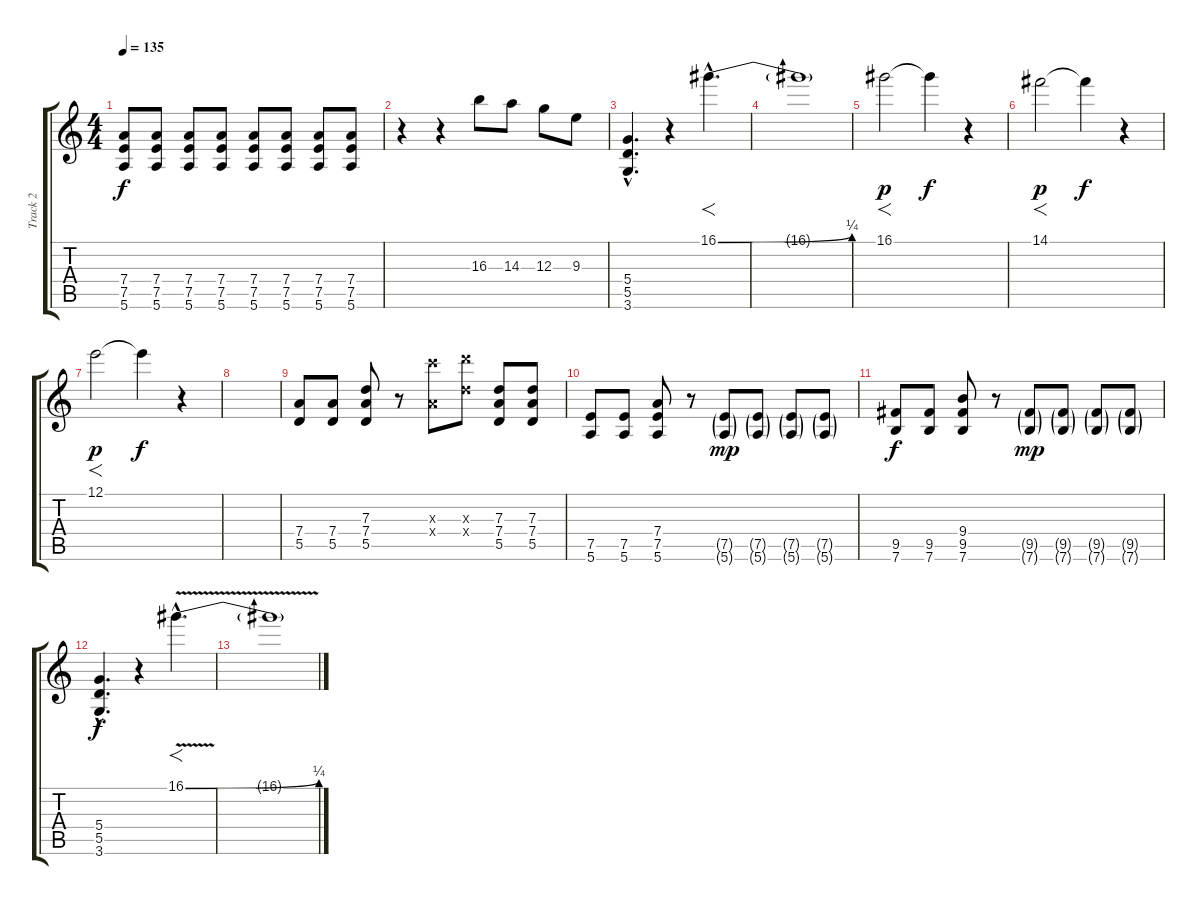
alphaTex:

\track ("Track 2" "Track 2") {instrument overdrivenguitar}
\staff {score tabs}
\tuning (E4 B3 G3 D3 A2 E2) {hide}
\ts (4 4)
\tempo 135
\clef g2
\ks c
(7.4 7.5 5.6).8{dy f} (7.4 7.5 5.6).8 (7.4 7.5 5.6).8 (7.4 7.5 5.6).8 (7.4 7.5 5.6).8 (7.4 7.5 5.6).8 (7.4 7.5 5.6).8 (7.4 7.5 5.6).8 |
r.4 r.4 16.3.8 14.3.8 12.3.8 9.3.8 |
(5.4{hac} 5.5{hac} 3.6{hac}).4{d} r.4 16.1{be (bend 0 0 60 1) hac}.4{f d} |
16.1{t}.1 |
16.1.2{f dy p} 16.1{t}.4{dy f} r.4 |
14.1.2{f dy p} 14.1{t}.4{dy f} r.4 |
12.1.2{f dy p} 12.1{t}.4{dy f} r.4 |
|
(7.4 5.5).8 (7.4 5.5).8 (7.3 7.4 5.5).8 r.8 (17.3{x} 7.4{x}).8 (19.3{x} 12.4{x}).8 (7.3 7.4 5.5).8 (7.3 7.4 5.5).8 |
(7.5 5.6).8 (7.5 5.6).8 (7.4 7.5 5.6).8 r.8 (7.5{g} 5.6{g}).8{dy mp} (7.5{g} 5.6{g}).8 (7.5{g} 5.6{g}).8 (7.5{g} 5.6{g}).8 |
(9.5 7.6).8{dy f} (9.5 7.6).8 (9.4 9.5 7.6).8 r.8 (9.5{g} 7.6{g}).8{dy mp} (9.5{g} 7.6{g}).8 (9.5{g} 7.6{g}).8 (9.5{g} 7.6{g}).8 |
(5.4{hac} 5.5{hac} 3.6{hac}).4{d dy f} r.4 16.1{be (bend 0 0 60 1) v hac}.4{f d} |
16.1{t}.1
